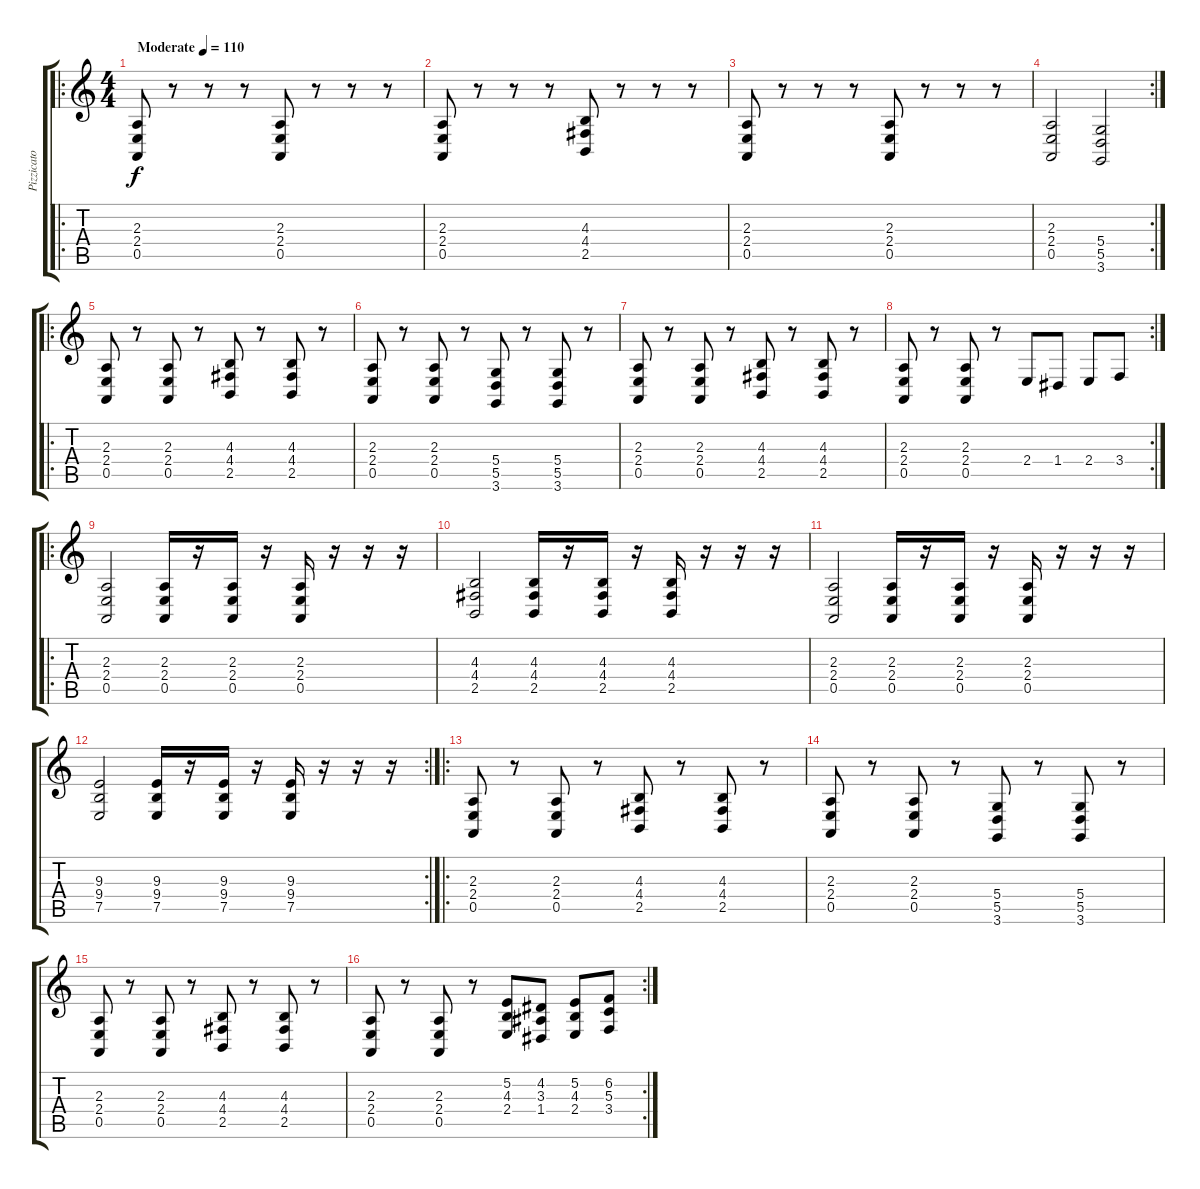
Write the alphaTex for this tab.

\track ("Pizzicato" "Pizzicato") {instrument pizzicatostrings}
\staff {score tabs}
\tuning (E4 B3 G3 D3 A2 E2) {hide}
\ro
\ts (4 4)
\tempo (110 "Moderate")
\clef g2
\ks c
(2.3 2.4 0.5).8{dy f instrument pizzicatostrings} r.8 r.8 r.8 (2.3 2.4 0.5).8 r.8 r.8 r.8 |
(2.3 2.4 0.5).8 r.8 r.8 r.8 (4.3 4.4 2.5).8 r.8 r.8 r.8 |
(2.3 2.4 0.5).8 r.8 r.8 r.8 (2.3 2.4 0.5).8 r.8 r.8 r.8 |
\rc 2
(2.3 2.4 0.5).2 (5.4 5.5 3.6).2 |
\ro
(2.3 2.4 0.5).8 r.8 (2.3 2.4 0.5).8 r.8 (4.3 4.4 2.5).8 r.8 (4.3 4.4 2.5).8 r.8 |
(2.3 2.4 0.5).8 r.8 (2.3 2.4 0.5).8 r.8 (5.4 5.5 3.6).8 r.8 (5.4 5.5 3.6).8 r.8 |
(2.3 2.4 0.5).8 r.8 (2.3 2.4 0.5).8 r.8 (4.3 4.4 2.5).8 r.8 (4.3 4.4 2.5).8 r.8 |
\rc 2
(2.3 2.4 0.5).8 r.8 (2.3 2.4 0.5).8 r.8 2.4.8 1.4.8 2.4.8 3.4.8 |
\ro
(2.3 2.4 0.5).2 (2.3 2.4 0.5).16 r.16 (2.3 2.4 0.5).16 r.16 (2.3 2.4 0.5).16 r.16 r.16 r.16 |
(4.3 4.4 2.5).2 (4.3 4.4 2.5).16 r.16 (4.3 4.4 2.5).16 r.16 (4.3 4.4 2.5).16 r.16 r.16 r.16 |
(2.3 2.4 0.5).2 (2.3 2.4 0.5).16 r.16 (2.3 2.4 0.5).16 r.16 (2.3 2.4 0.5).16 r.16 r.16 r.16 |
\rc 2
(9.3 9.4 7.5).2 (9.3 9.4 7.5).16 r.16 (9.3 9.4 7.5).16 r.16 (9.3 9.4 7.5).16 r.16 r.16 r.16 |
\ro
(2.3 2.4 0.5).8 r.8 (2.3 2.4 0.5).8 r.8 (4.3 4.4 2.5).8 r.8 (4.3 4.4 2.5).8 r.8 |
(2.3 2.4 0.5).8 r.8 (2.3 2.4 0.5).8 r.8 (5.4 5.5 3.6).8 r.8 (5.4 5.5 3.6).8 r.8 |
(2.3 2.4 0.5).8 r.8 (2.3 2.4 0.5).8 r.8 (4.3 4.4 2.5).8 r.8 (4.3 4.4 2.5).8 r.8 |
\rc 2
(2.3 2.4 0.5).8 r.8 (2.3 2.4 0.5).8 r.8 (5.2 4.3 2.4).8 (4.2 3.3 1.4).8 (5.2 4.3 2.4).8 (6.2 5.3 3.4).8
